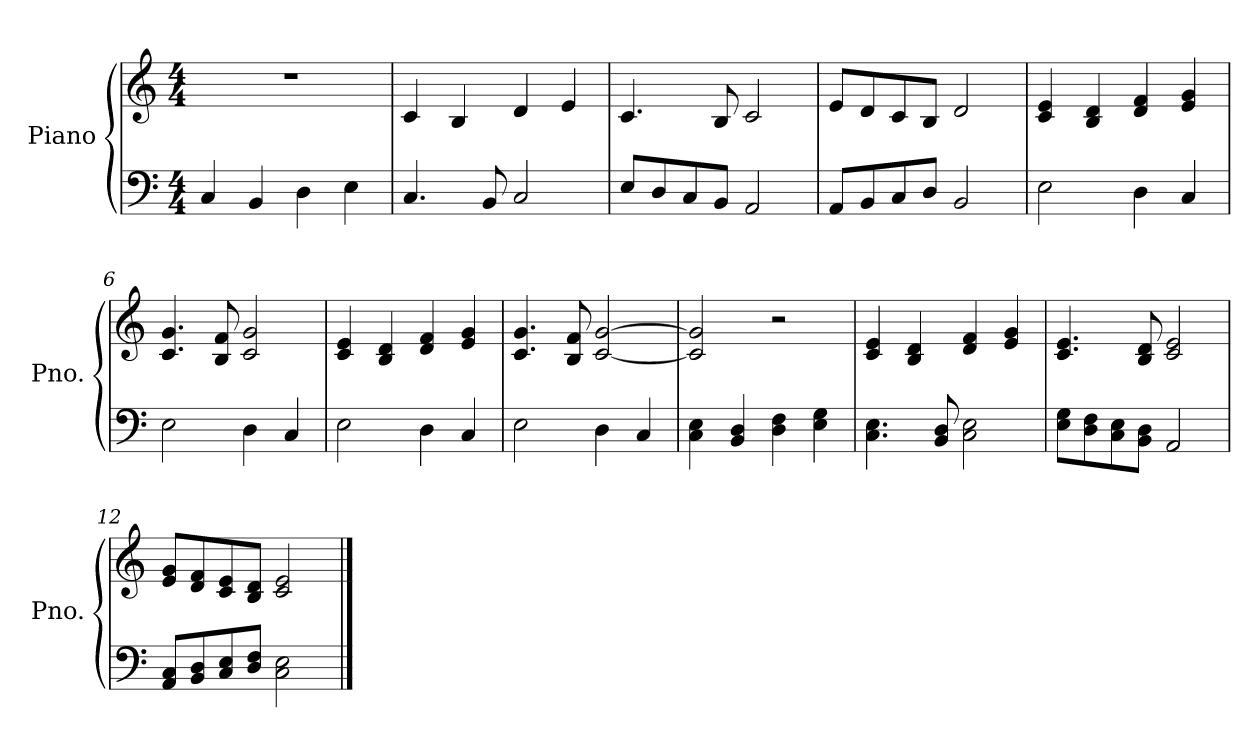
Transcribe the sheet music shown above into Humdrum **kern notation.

**kern	**kern
*part1	*part1
*staff2	*staff1
*I"Piano	*
*I'Pno.	*
*clefF4	*clefG2
*k[]	*k[]
*M4/4	*M4/4
=1	=1
4C/	1r
4BB/	.
4D\	.
4E\	.
=2	=2
4.C/	4c/
.	4B/
8BB/	.
2C/	4d/
.	4e/
=3	=3
8E/L	4.c/
8D/	.
8C/	.
8BB/J	8B/
2AA/	2c/
=4	=4
8AA/L	8e/L
8BB/	8d/
8C/	8c/
8D/J	8B/J
2BB/	2d/
=5	=5
2E\	4c/ 4e/
.	4B/ 4d/
4D\	4d/ 4f/
4C/	4e/ 4g/
=6	=6
2E\	4.c/ 4.g/
.	8B/ 8f/
4D\	2c/ 2g/
4C/	.
=7	=7
2E\	4c/ 4e/
.	4B/ 4d/
4D\	4d/ 4f/
4C/	4e/ 4g/
=8	=8
2E\	4.c/ 4.g/
.	8B/ 8f/
4D\	[2c/ [2g/
4C/	.
!!LO:LB:g=z
=9	=9
4C\ 4E\	2c/] 2g/]
4BB/ 4D/	.
4D\ 4F\	2r
4E\ 4G\	.
=10	=10
4.C\ 4.E\	4c/ 4e/
.	4B/ 4d/
8BB/ 8D/	.
2C\ 2E\	4d/ 4f/
.	4e/ 4g/
=11	=11
8E\ 8G\L	4.c/ 4.e/
8D\ 8F\	.
8C\ 8E\	.
8BB\ 8D\J	8B/ 8d/
2AA/	2c/ 2e/
=12	=12
8AA/ 8C/L	8e/ 8g/L
8BB/ 8D/	8d/ 8f/
8C/ 8E/	8c/ 8e/
8D/ 8F/J	8B/ 8d/J
2C\ 2E\	2c/ 2e/
==	==
*-	*-
